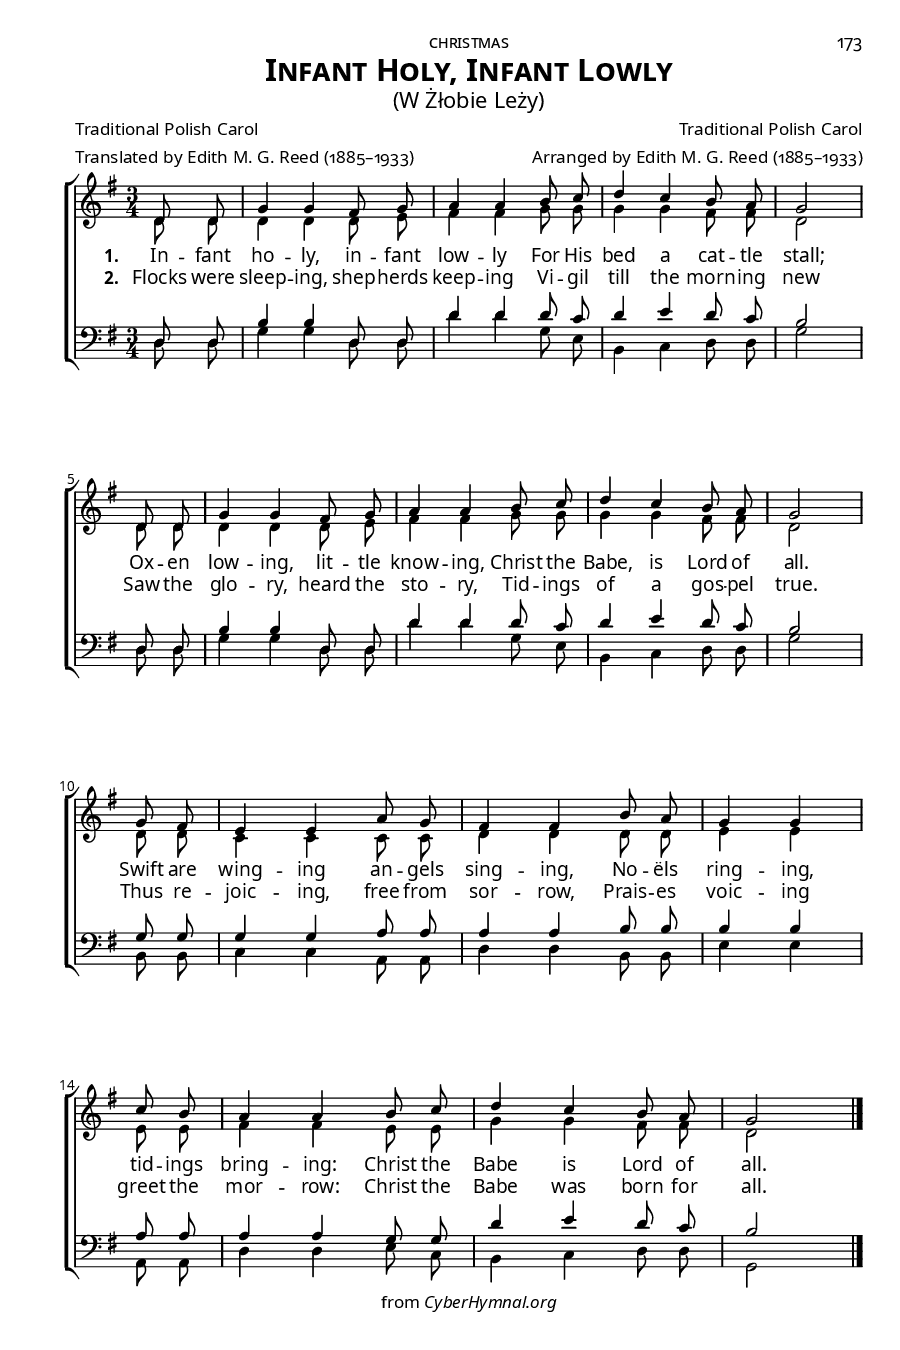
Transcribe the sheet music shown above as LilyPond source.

\version "2.14.2"
\include "util.ly"
\header {
  title = \markup{\override #'(font-name . "Garamond Premier Pro Semibold"){ \abs-fontsize #15 \smallCapsOldStyle"Infant Holy, Infant Lowly"}}
  subtitle = \markup{\override #'(font-name . "Garamond Premier Pro"){ \abs-fontsize #10.5 "(W Żłobie Leży)"}}
  poet = \markup\oldStyleNum"Traditional Polish Carol"
  meter = \markup\oldStyleNum"Translated by Edith M. G. Reed (1885–1933)"
  composer = \markup\oldStyleNum"Traditional Polish Carol"
  arranger = \markup\oldStyleNum"Arranged by Edith M. G. Reed (1885–1933)"
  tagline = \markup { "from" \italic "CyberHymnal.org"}
}
\paper {
  %print-all-headers = ##t
  paper-height = 9\in
  paper-width = 6\in
  indent = 0\in
  %system-system-spacing = #'((basic-distance . 10) (padding . 0))
  %system-system-spacing =
  %  #'((basic-distance . 0)
  %     (minimum-distance . 0)
  %     (padding . -0.35)
  %     (stretchability . 100))
  ragged-last-bottom = ##f
  ragged-bottom = ##f
  two-sided = ##t
  inner-margin = 0.5\in
  outer-margin = 0.25\in
  top-margin = 0.25\in
  bottom-margin = 0.25\in
  first-page-number = #173
  print-first-page-number = ##t
  headerLine = \markup{\override #'(font-name . "Garamond Premier Pro") \smallCapsOldStyle"christmas"}
  oddHeaderMarkup = \markup\fill-line{
     \override #'(font-name . "Garamond Premier Pro")\abs-fontsize #8.5
     \combine 
        \fill-line{"" \on-the-fly #print-page-number-check-first
        \oldStylePageNum""
        }
        \fill-line{\headerLine}
  }
  evenHeaderMarkup = \markup {
     \override #'(font-name . "Garamond Premier Pro")\abs-fontsize #8.5
     \combine
        \on-the-fly #print-page-number-check-first
        \oldStylePageNum""
        \fill-line{\headerLine}
  }
}
#(set-global-staff-size 15) \paper{ #(define fonts (make-pango-font-tree "GoudyOlSt BT" "Garamond Premier Pro" "Garamond Premier Pro" (/ 15 20))) }
global = {
  \key g \major
  \time 3/4
  \autoBeamOff
}

sopMusic = \relative c' {
\repeat unfold 2 {
  \partial 4 d8 d |
  g4 g fis8 g |
  a4 a b8 c |
  d4 c b8  a |
  \partial 2 g2 | \break
}

\partial 4 g8 fis |
e4 e a8 g |
fis4 fis b8 a |
\partial 2 g4 g | \break

\partial 4 c8 b |
a4 a b8 c |
d4 c b8 a |
\partial 2 g2 \bar "|."
}
sopWords = \lyricmode {
  
}

altoMusic = \relative c' {
\repeat unfold 2 {
  d8 d |
  d4 d d8 e |
  fis4 fis g8 g |
  g4 g fis8 fis |
  d2 |
}

  d8 d |
  c4 c c8 c |
  d4 d d8 d |
  e4 e |

  e8 e |
  fis4 fis e8 e |
  g4 g fis8 fis |
  d2 \bar "|."
}
altoWords = \lyricmode {
  \dropLyricsV
  \set stanza = #"1. "
  In -- fant ho -- ly, in -- fant low -- ly
  For His bed a cat -- tle stall;
  Ox -- en low -- ing, lit -- tle know -- ing,
  Christ the Babe, is Lord of all.
  Swift are wing -- ing an -- gels sing -- ing,
  No -- ëls ring -- ing,
  tid -- ings bring -- ing:
  Christ the Babe is Lord of all.
}
altoWordsII = \lyricmode {
  \dropLyricsV
%\markup\italic
  \set stanza = #"2. "
Flocks were sleep -- ing, shep -- herds keep -- ing
Vi -- gil till the morn -- ing new
Saw the glo -- ry, heard the sto -- ry,
Tid -- ings of a gos -- pel true.
Thus re -- joic -- ing, free from sor -- row,
Prais -- es voic -- ing greet the mor -- row:
Christ the Babe was born for all.
}
altoWordsIII = \lyricmode {
  \set stanza = #"3. "
  \set ignoreMelismata = ##t
}
altoWordsIV = \lyricmode {
  \set stanza = #"4. "
  \set ignoreMelismata = ##t
}
altoWordsV = \lyricmode {
  \set stanza = #"5. "
  \set ignoreMelismata = ##t
}
altoWordsVI = \lyricmode {
  \set stanza = #"6. "
  \set ignoreMelismata = ##t
}
tenorMusic = \relative c {
  \repeat unfold 2{
    d8 d |
    b'4 b d,8 d |
    d'4 d d8 c |
    d4 e d8 c |
    b2 |
  }
  g8 g |
  g4 g a8 a |
  a4 a b8 b |
  b4 b a8 a |
  a4 a g8 g8 |
  d'4 e d8 c |
  b2 \bar "|."
}
tenorWords = \lyricmode {

}

bassMusic = \relative c {
\repeat unfold 2 {
  d8 d |
  g4 g d8 d |
  d'4 d g,8 e |
  b4 c d8 d |
  g2 |
}

  b,8 b |
  c4 c a8 a |
  d4 d b8 b |
  e4 e |

  a,8 a |
  d4 d e8 c |
  b4 c d8 d |
  g,2 \bar "|."
}
bassWords = \lyricmode {

}

pianoRH = \relative c' {
  
}
pianoLH = \relative c' {
  
}

\score {
  <<
   \new ChoirStaff <<
    \new Staff = women <<
      \new Voice = "sopranos" { \voiceOne << \global \sopMusic >> }
      \new Voice = "altos" { \voiceTwo << \global \altoMusic >> }
    >>
    \new Lyrics \with { alignAboveContext = #"women" \override VerticalAxisGroup #'nonstaff-relatedstaff-spacing = #'((basic-distance . 1))} \lyricsto "sopranos" \sopWords
    \new Lyrics = "altosVI"  \with { alignBelowContext = #"women" } \lyricsto "altos" \altoWordsVI
    \new Lyrics = "altosV"  \with { alignBelowContext = #"women" } \lyricsto "altos" \altoWordsV
    \new Lyrics = "altosIV"  \with { alignBelowContext = #"women" } \lyricsto "altos" \altoWordsIV
    \new Lyrics = "altosIII"  \with { alignBelowContext = #"women" } \lyricsto "altos" \altoWordsIII
    \new Lyrics = "altosII"  \with { alignBelowContext = #"women" } \lyricsto "altos" \altoWordsII
    \new Lyrics = "altos"  \with { alignBelowContext = #"women" \override VerticalAxisGroup #'nonstaff-relatedstaff-spacing = #'((basic-distance . 1))} \lyricsto "altos" \altoWords
   \new Staff = men <<
      \clef bass
      \new Voice = "tenors" { \voiceOne << \global \tenorMusic >> }
      \new Voice = "basses" { \voiceTwo << \global \bassMusic >> }
    >>
    \new Lyrics \with { alignAboveContext = #"men" \override VerticalAxisGroup #'nonstaff-relatedstaff-spacing = #'((basic-distance . 1)) } \lyricsto "tenors" \tenorWords
    \new Lyrics \with { alignBelowContext = #"men" \override VerticalAxisGroup #'nonstaff-relatedstaff-spacing = #'((basic-distance . 1)) } \lyricsto "basses" \bassWords
  >>
%    \new PianoStaff << \new Staff { \new Voice { \pianoRH } } \new Staff { \clef "bass" \pianoLH } >>
  >>
  \layout {
    \context {
      \Score
      %\override SpacingSpanner #'base-shortest-duration = #(ly:make-moment 1 8)
      %\override SpacingSpanner #'common-shortest-duration = #(ly:make-moment 1 4)
    }
    \context {
      % Remove all empty staves
      % \Staff \RemoveEmptyStaves \override VerticalAxisGroup #'remove-first = ##t
    }
    \context {
      \Lyrics
      \override LyricText #'X-offset = #center-on-word
    }
  }
}

